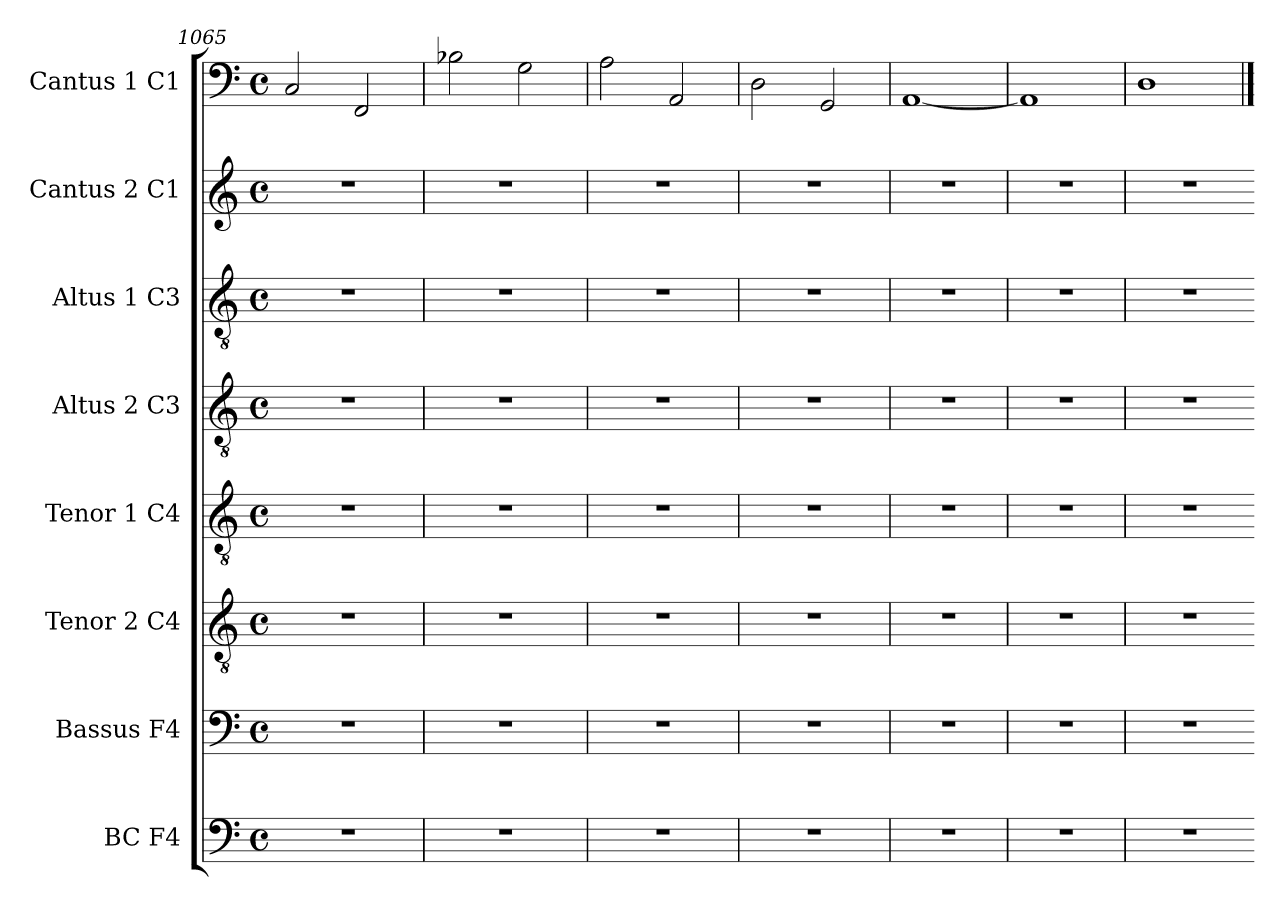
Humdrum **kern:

**kern	**kern	**kern	**kern	**kern	**kern	**kern	**kern	**text
*part8	*part7	*part6	*part5	*part4	*part3	*part2	*part1	*part1
*staff8	*staff7	*staff6	*staff5	*staff4	*staff3	*staff2	*staff1	*staff1
*I"BC  F4	*I"Bassus  F4	*I"Tenor 2  C4	*I"Tenor 1  C4	*I"Altus 2  C3	*I"Altus 1  C3	*I"Cantus 2  C1	*I"Cantus 1  C1	*
*clefF4	*clefF4	*clefGv2	*clefGv2	*clefGv2	*clefGv2	*clefG2	*clefF4	*
*k[]	*k[]	*k[]	*k[]	*k[]	*k[]	*k[]	*k[]	*
*C:	*C:	*C:	*C:	*C:	*C:	*C:	*C:	*
*M4/4	*M4/4	*M4/4	*M4/4	*M4/4	*M4/4	*M4/4	*M4/4	*
*met(c)	*met(c)	*met(c)	*met(c)	*met(c)	*met(c)	*met(c)	*met(c)	*
=1065	=1065	=1065	=1065	=1065	=1065	=1065	=1065	=1065
!	!	!	!	!	!	!	!	!LO:LY:b:cj
1r	1r	1r	1r	1r	1r	1r	2C/	.
!	!	!	!	!	!	!	!	!LO:LY:b:cj
.	.	.	.	.	.	.	2FF/	.
=1066	=1066	=1066	=1066	=1066	=1066	=1066	=1066	=1066
!	!	!	!	!	!	!	!	!LO:LY:b:cj
1r	1r	1r	1r	1r	1r	1r	2B-X\	.
!	!	!	!	!	!	!	!	!LO:LY:b:cj
.	.	.	.	.	.	.	2G\	.
=1067	=1067	=1067	=1067	=1067	=1067	=1067	=1067	=1067
!	!	!	!	!	!	!	!	!LO:LY:b:cj
1r	1r	1r	1r	1r	1r	1r	2A\	.
!	!	!	!	!	!	!	!	!LO:LY:b:cj
.	.	.	.	.	.	.	2AA/	.
=1068	=1068	=1068	=1068	=1068	=1068	=1068	=1068	=1068
!	!	!	!	!	!	!	!	!LO:LY:b:cj
1r	1r	1r	1r	1r	1r	1r	2D\	.
!	!	!	!	!	!	!	!	!LO:LY:b:cj
.	.	.	.	.	.	.	2GG/	.
=1069	=1069	=1069	=1069	=1069	=1069	=1069	=1069	=1069
!	!	!	!	!	!	!	!	!LO:LY:b:cj
1r	1r	1r	1r	1r	1r	1r	[<1AA	.
=1070	=1070	=1070	=1070	=1070	=1070	=1070	=1070	=1070
!	!	!	!	!	!	!	!	!LO:LY:b:cj
1r	1r	1r	1r	1r	1r	1r	1AA]	.
=1071	=1071	=1071	=1071	=1071	=1071	=1071	=1071	=1071
!	!	!	!	!	!	!	!	!LO:LY:b:cj
1r	1r	1r	1r	1r	1r	1r	1D	.
=	=	=	=	=	=	=	==	==
*-	*-	*-	*-	*-	*-	*-	*-	*-
